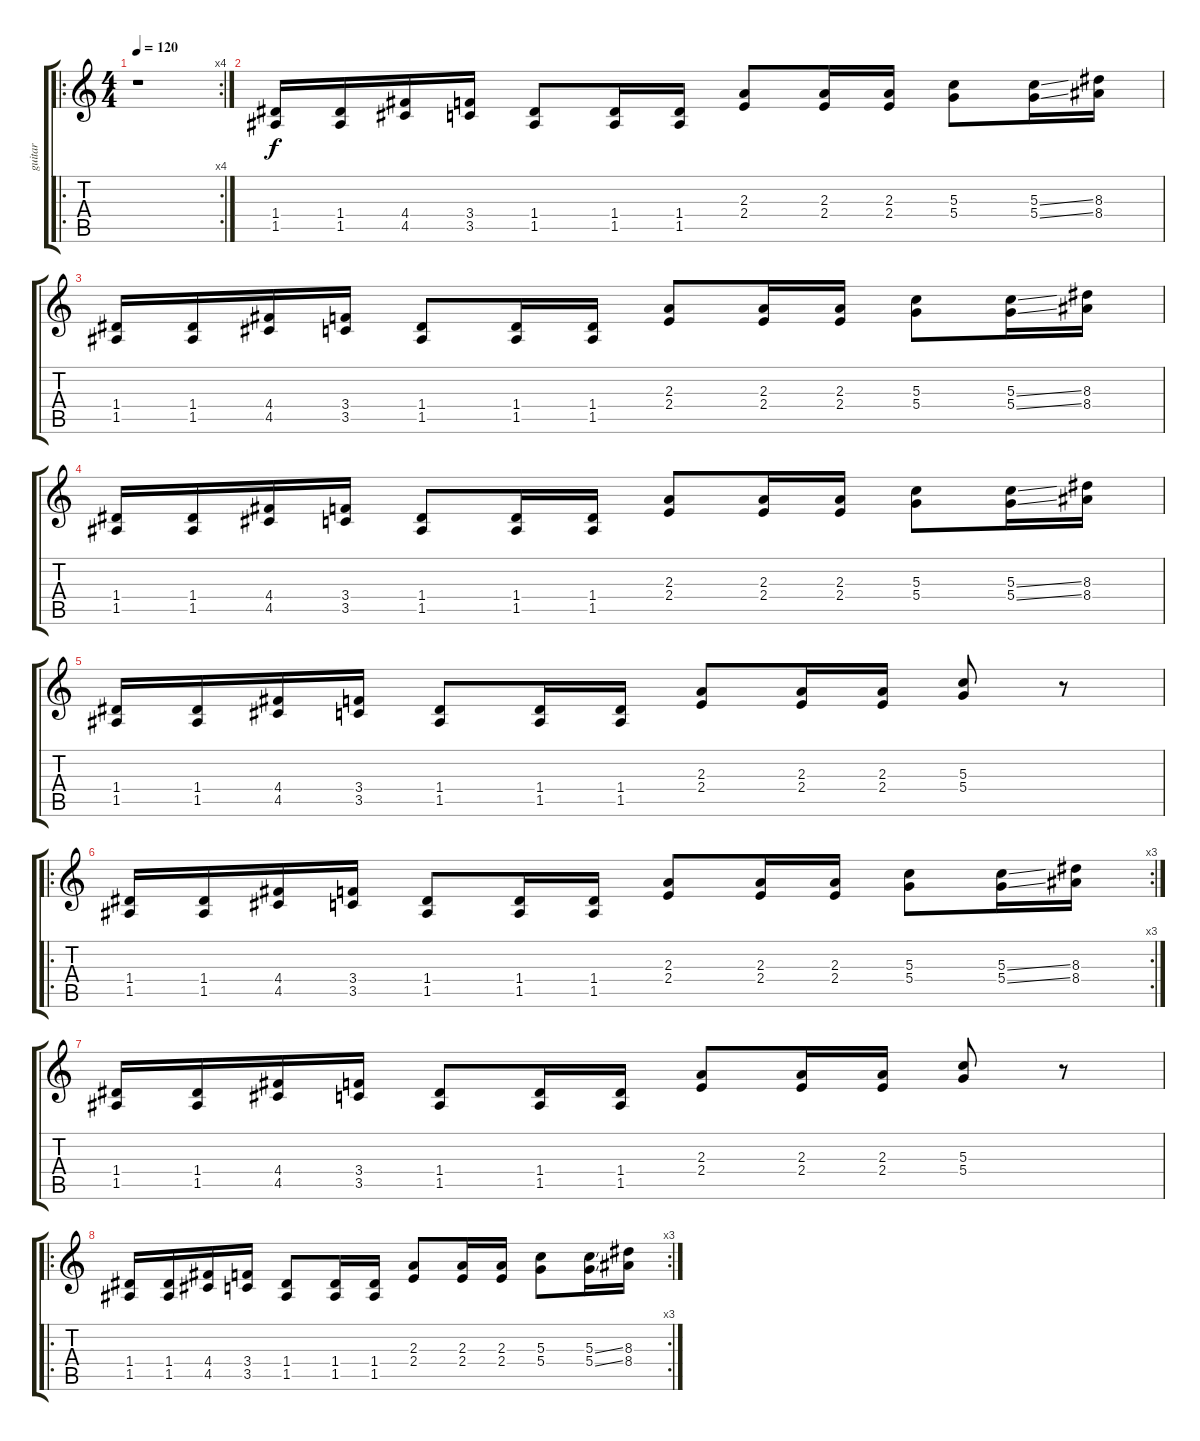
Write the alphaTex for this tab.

\track ("guitar" "guitar") {instrument distortionguitar}
\staff {score tabs}
\tuning (E4 B3 G3 D3 A2 E2) {hide}
\ro
\rc 4
\ts (4 4)
\tempo 120
\clef g2
\ks c
r.1{dy f instrument distortionguitar} |
(1.4 1.5).16 (1.4 1.5).16 (4.4 4.5).16 (3.4 3.5).16 (1.4 1.5).8 (1.4 1.5).16 (1.4 1.5).16 (2.3 2.4).8 (2.3 2.4).16 (2.3 2.4).16 (5.3 5.4).8 (5.3{ss} 5.4{ss}).16 (8.3 8.4).16 |
(1.4 1.5).16 (1.4 1.5).16 (4.4 4.5).16 (3.4 3.5).16 (1.4 1.5).8 (1.4 1.5).16 (1.4 1.5).16 (2.3 2.4).8 (2.3 2.4).16 (2.3 2.4).16 (5.3 5.4).8 (5.3{ss} 5.4{ss}).16 (8.3 8.4).16 |
(1.4 1.5).16 (1.4 1.5).16 (4.4 4.5).16 (3.4 3.5).16 (1.4 1.5).8 (1.4 1.5).16 (1.4 1.5).16 (2.3 2.4).8 (2.3 2.4).16 (2.3 2.4).16 (5.3 5.4).8 (5.3{ss} 5.4{ss}).16 (8.3 8.4).16 |
(1.4 1.5).16 (1.4 1.5).16 (4.4 4.5).16 (3.4 3.5).16 (1.4 1.5).8 (1.4 1.5).16 (1.4 1.5).16 (2.3 2.4).8 (2.3 2.4).16 (2.3 2.4).16 (5.3 5.4).8 r.8 |
\ro
\rc 3
(1.4 1.5).16 (1.4 1.5).16 (4.4 4.5).16 (3.4 3.5).16 (1.4 1.5).8 (1.4 1.5).16 (1.4 1.5).16 (2.3 2.4).8 (2.3 2.4).16 (2.3 2.4).16 (5.3 5.4).8 (5.3{ss} 5.4{ss}).16 (8.3 8.4).16 |
(1.4 1.5).16 (1.4 1.5).16 (4.4 4.5).16 (3.4 3.5).16 (1.4 1.5).8 (1.4 1.5).16 (1.4 1.5).16 (2.3 2.4).8 (2.3 2.4).16 (2.3 2.4).16 (5.3 5.4).8 r.8 |
\ro
\rc 3
(1.4 1.5).16 (1.4 1.5).16 (4.4 4.5).16 (3.4 3.5).16 (1.4 1.5).8 (1.4 1.5).16 (1.4 1.5).16 (2.3 2.4).8 (2.3 2.4).16 (2.3 2.4).16 (5.3 5.4).8 (5.3{ss} 5.4{ss}).16 (8.3 8.4).16
